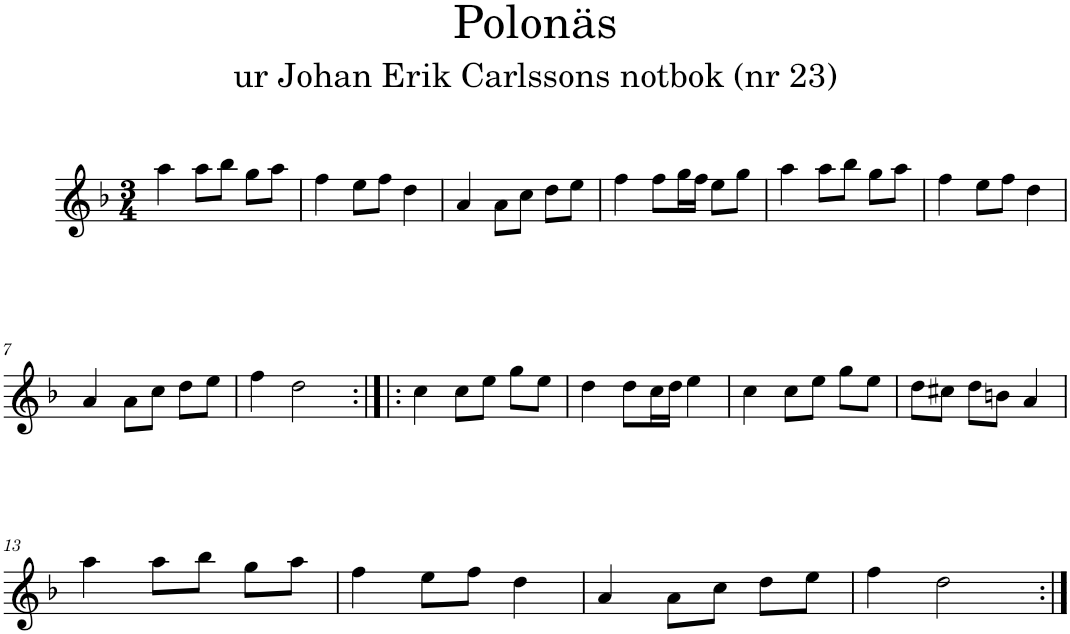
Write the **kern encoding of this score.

**kern
*part1
*staff1
*I"Piano
*I'Pno
*clefG2
*k[b-]
*d:
*M3/4
=1
4aa\
8aa\L
8bb-\J
8gg\L
8aa\J
=2
4ff\
8ee\L
8ff\J
4dd\
=3
4a/
8a\L
8cc\J
8dd\L
8ee\J
=4
4ff\
8ff\L
16gg\L
16ff\JJ
8ee\L
8gg\J
=5
4aa\
8aa\L
8bb-\J
8gg\L
8aa\J
=6
4ff\
8ee\L
8ff\J
4dd\
!!LO:LB:g=z
=7
4a/
8a\L
8cc\J
8dd\L
8ee\J
=8
4ff\
2dd\
=9:|!|:
4cc\
8cc\L
8ee\J
8gg\L
8ee\J
=10
4dd\
8dd\L
16cc\L
16dd\JJ
4ee\
=11
4cc\
8cc\L
8ee\J
8gg\L
8ee\J
=12
8dd\L
8cc#X\J
8dd\L
8bn\J
4a/
!!LO:LB:g=z
=13
4aa\
8aa\L
8bb-\J
8gg\L
8aa\J
=14
4ff\
8ee\L
8ff\J
4dd\
=15
4a/
8a\L
8cc\J
8dd\L
8ee\J
=16
4ff\
2dd\
=:|!
*-
